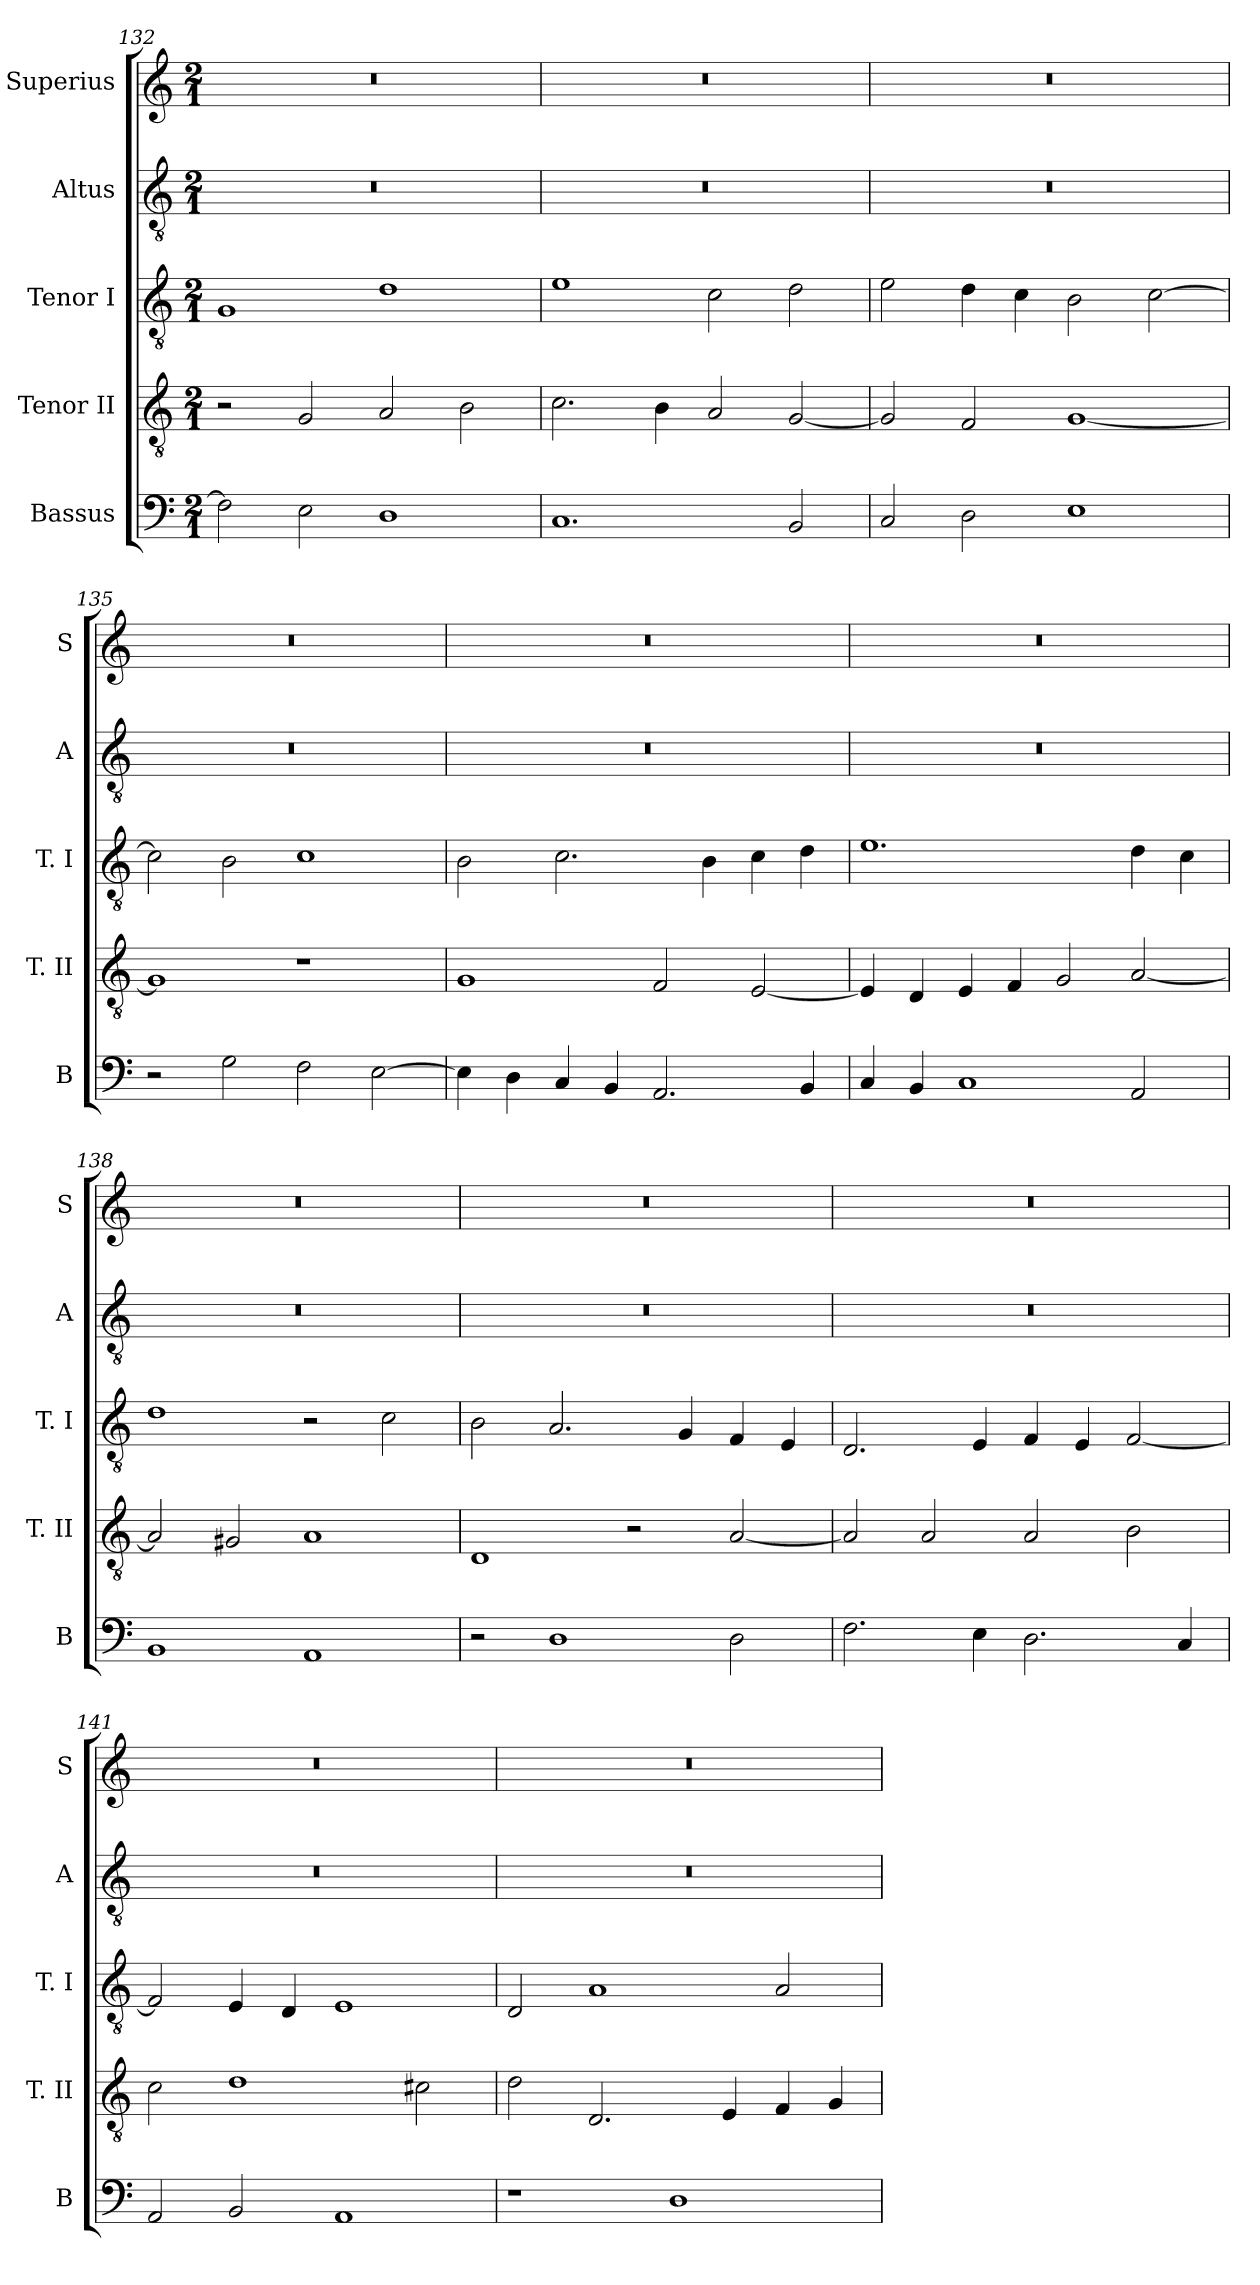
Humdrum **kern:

**kern	**kern	**kern	**kern	**kern
*part5	*part4	*part3	*part2	*part1
*staff5	*staff4	*staff3	*staff2	*staff1
*I"Bassus	*I"Tenor II	*I"Tenor I	*I"Altus	*I"Superius
*I'B	*I'T. II	*I'T. I	*I'A	*I'S
*clefF4	*clefGv2	*clefGv2	*clefGv2	*clefG2
*k[]	*k[]	*k[]	*k[]	*k[]
*C:	*C:	*C:	*C:	*C:
*M2/1	*M2/1	*M2/1	*M2/1	*M2/1
=132	=132	=132	=132	=132
2F]	2r	1G	0r	0r
2E	2G	.	.	.
1D	2A	1d	.	.
.	2B	.	.	.
=133	=133	=133	=133	=133
1.C	2.c	1e	0r	0r
.	4B	.	.	.
.	2A	2c	.	.
2BB	[2G	2d	.	.
=134	=134	=134	=134	=134
2C	2G]	2e	0r	0r
2D	2F	4d	.	.
.	.	4c	.	.
1E	[1G	2B	.	.
.	.	[2c	.	.
=135	=135	=135	=135	=135
2r	1G]	2c]	0r	0r
2G	.	2B	.	.
2F	1r	1c	.	.
[2E	.	.	.	.
=136	=136	=136	=136	=136
4E]	1G	2B	0r	0r
4D	.	.	.	.
4C	.	2.c	.	.
4BB	.	.	.	.
2.AA	2F	.	.	.
.	.	4B	.	.
.	[2E	4c	.	.
4BB	.	4d	.	.
=137	=137	=137	=137	=137
4C	4E]	1.e	0r	0r
4BB	4D	.	.	.
1C	4E	.	.	.
.	4F	.	.	.
.	2G	.	.	.
2AA	[2A	4d	.	.
.	.	4c	.	.
=138	=138	=138	=138	=138
1BB	2A]	1d	0r	0r
.	2G#X	.	.	.
1AA	1A	2r	.	.
.	.	2c	.	.
=139	=139	=139	=139	=139
2r	1D	2B	0r	0r
1D	.	2.A	.	.
.	2r	.	.	.
.	.	4G	.	.
2D	[2A	4F	.	.
.	.	4E	.	.
=140	=140	=140	=140	=140
2.F	2A]	2.D	0r	0r
.	2A	.	.	.
4E	.	4E	.	.
2.D	2A	4F	.	.
.	.	4E	.	.
.	2B	[2F	.	.
4C	.	.	.	.
=141	=141	=141	=141	=141
2AA	2c	2F]	0r	0r
2BB	1d	4E	.	.
.	.	4D	.	.
1AA	.	1E	.	.
.	2c#X	.	.	.
=142	=142	=142	=142	=142
1r	2d	2D	0r	0r
.	2.D	1A	.	.
1D	.	.	.	.
.	4E	.	.	.
.	4F	2A	.	.
.	4G	.	.	.
=	=	=	=	=
*-	*-	*-	*-	*-
